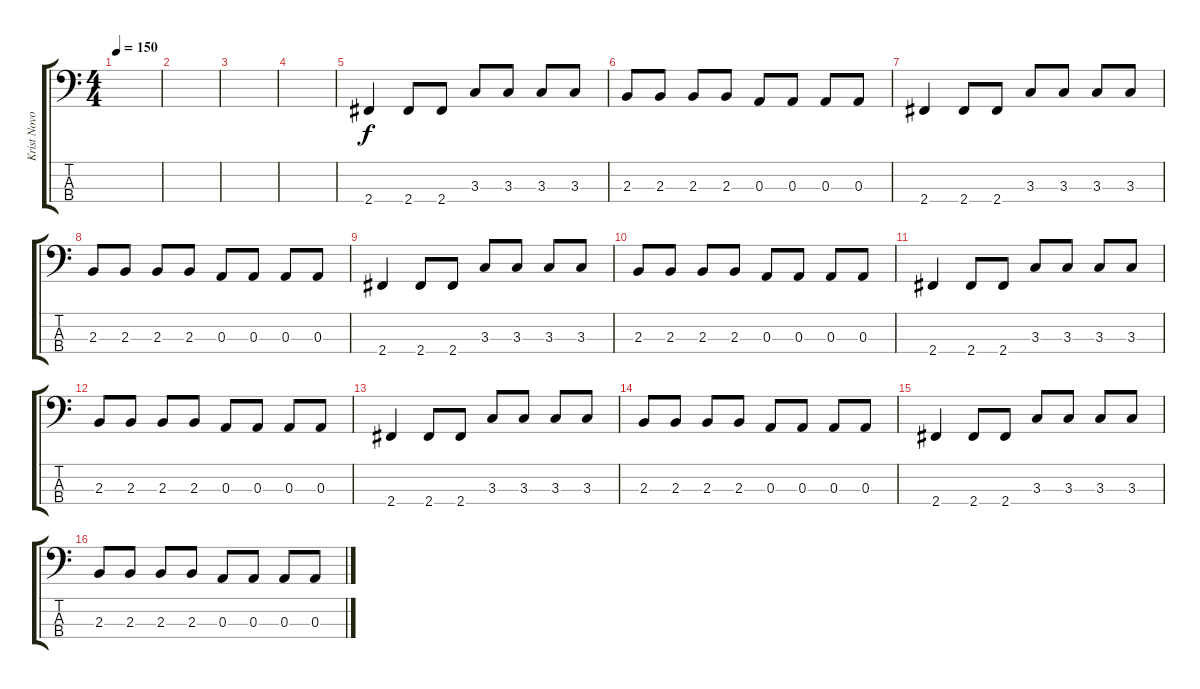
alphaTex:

\track ("Krist Novoselic" "Krist Novo") {instrument electricbasspick}
\staff {score tabs}
\tuning (G2 D2 A1 E1) {hide}
\ts (4 4)
\tempo 150
\clef f4
\ks c
|
|
|
|
2.4.4 2.4.8 2.4.8 3.3.8 3.3.8 3.3.8 3.3.8 |
2.3.8 2.3.8 2.3.8 2.3.8 0.3.8 0.3.8 0.3.8 0.3.8 |
2.4.4 2.4.8 2.4.8 3.3.8 3.3.8 3.3.8 3.3.8 |
2.3.8 2.3.8 2.3.8 2.3.8 0.3.8 0.3.8 0.3.8 0.3.8 |
2.4.4 2.4.8 2.4.8 3.3.8 3.3.8 3.3.8 3.3.8 |
2.3.8 2.3.8 2.3.8 2.3.8 0.3.8 0.3.8 0.3.8 0.3.8 |
2.4.4 2.4.8 2.4.8 3.3.8 3.3.8 3.3.8 3.3.8 |
2.3.8 2.3.8 2.3.8 2.3.8 0.3.8 0.3.8 0.3.8 0.3.8 |
2.4.4 2.4.8 2.4.8 3.3.8 3.3.8 3.3.8 3.3.8 |
2.3.8 2.3.8 2.3.8 2.3.8 0.3.8 0.3.8 0.3.8 0.3.8 |
2.4.4 2.4.8 2.4.8 3.3.8 3.3.8 3.3.8 3.3.8 |
2.3.8 2.3.8 2.3.8 2.3.8 0.3.8 0.3.8 0.3.8 0.3.8
